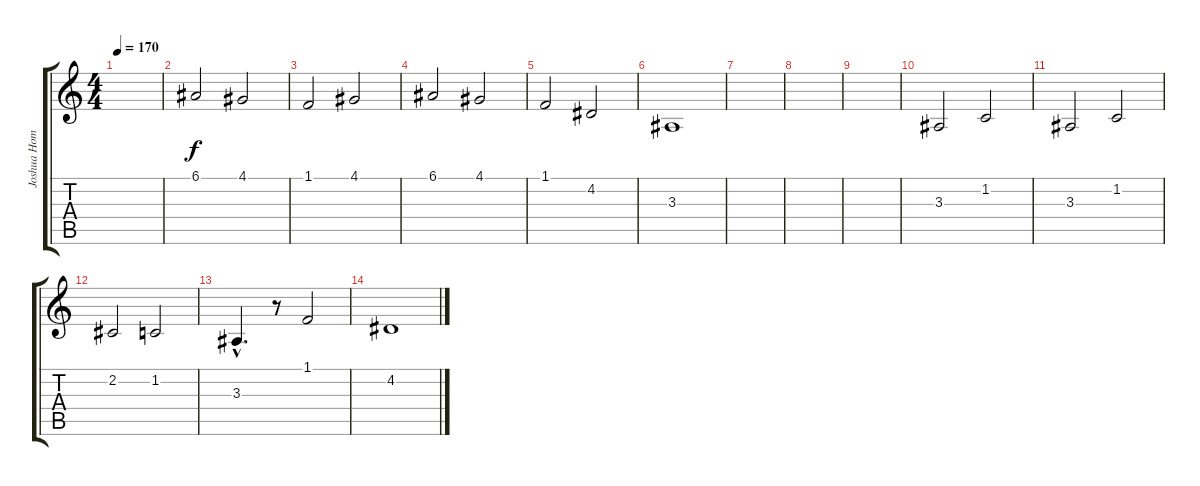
\track ("Joshua Homme - vocals" "Joshua Hom") {instrument lead6voice}
\staff {score tabs}
\tuning (E4 B3 G3 D3 A2 E2) {hide}
\ts (4 4)
\tempo 170
\clef g2
\ks c
|
\section ("" "")
6.1.2 4.1.2 |
1.1.2 4.1.2 |
6.1.2 4.1.2 |
1.1.2 4.2.2 |
3.3.1 |
|
|
|
\section ("" "")
3.3.2 1.2.2 |
3.3.2 1.2.2 |
2.2.2 1.2.2 |
3.3{hac}.4{d} r.8 1.1.2 |
4.2.1
